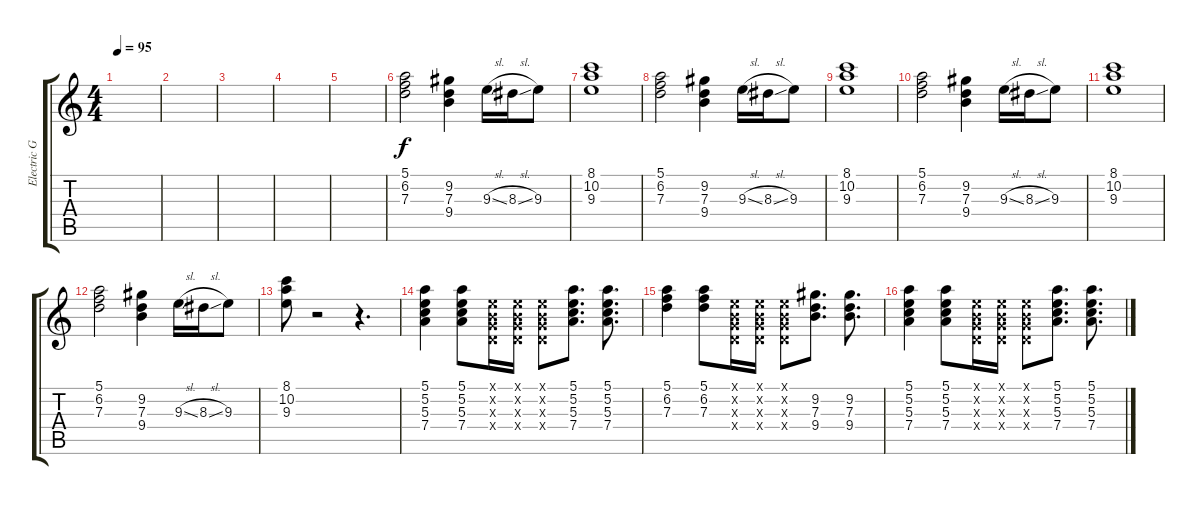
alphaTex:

\track ("Electric Guitar" "Electric G") {instrument electricguitarclean}
\staff {score tabs}
\tuning (E4 B3 G3 D3 A2 E2) {hide}
\ts (4 4)
\tempo 95
\clef g2
\ks c
|
|
|
|
|
(5.1 6.2 7.3).2 (9.2 7.3 9.4).4 9.3{sl}.16 8.3{sl}.16 9.3.8 |
(8.1 10.2 9.3).1 |
(5.1 6.2 7.3).2 (9.2 7.3 9.4).4 9.3{sl}.16 8.3{sl}.16 9.3.8 |
(8.1 10.2 9.3).1 |
(5.1 6.2 7.3).2 (9.2 7.3 9.4).4 9.3{sl}.16 8.3{sl}.16 9.3.8 |
(8.1 10.2 9.3).1 |
(5.1 6.2 7.3).2 (9.2 7.3 9.4).4 9.3{sl}.16 8.3{sl}.16 9.3.8 |
(8.1 10.2 9.3).8 r.2 r.4{d} |
(5.1 5.2 5.3 7.4).4 (5.1 5.2 5.3 7.4).8 (0.1{x} 0.2{x} 0.3{x} 0.4{x}).16 (0.1{x} 0.2{x} 0.3{x} 0.4{x}).16 (0.1{x} 0.2{x} 0.3{x} 0.4{x}).8 (5.1 5.2 5.3 7.4).8{d} (5.1 5.2 5.3 7.4).8{d} |
(5.1 6.2 7.3).4 (5.1 6.2 7.3).8 (0.1{x} 0.2{x} 0.3{x} 0.4{x}).16 (0.1{x} 0.2{x} 0.3{x} 0.4{x}).16 (0.1{x} 0.2{x} 0.3{x} 0.4{x}).8 (9.2 7.3 9.4).8{d} (9.2 7.3 9.4).8{d} |
(5.1 5.2 5.3 7.4).4 (5.1 5.2 5.3 7.4).8 (0.1{x} 0.2{x} 0.3{x} 0.4{x}).16 (0.1{x} 0.2{x} 0.3{x} 0.4{x}).16 (0.1{x} 0.2{x} 0.3{x} 0.4{x}).8 (5.1 5.2 5.3 7.4).8{d} (5.1 5.2 5.3 7.4).8{d}
